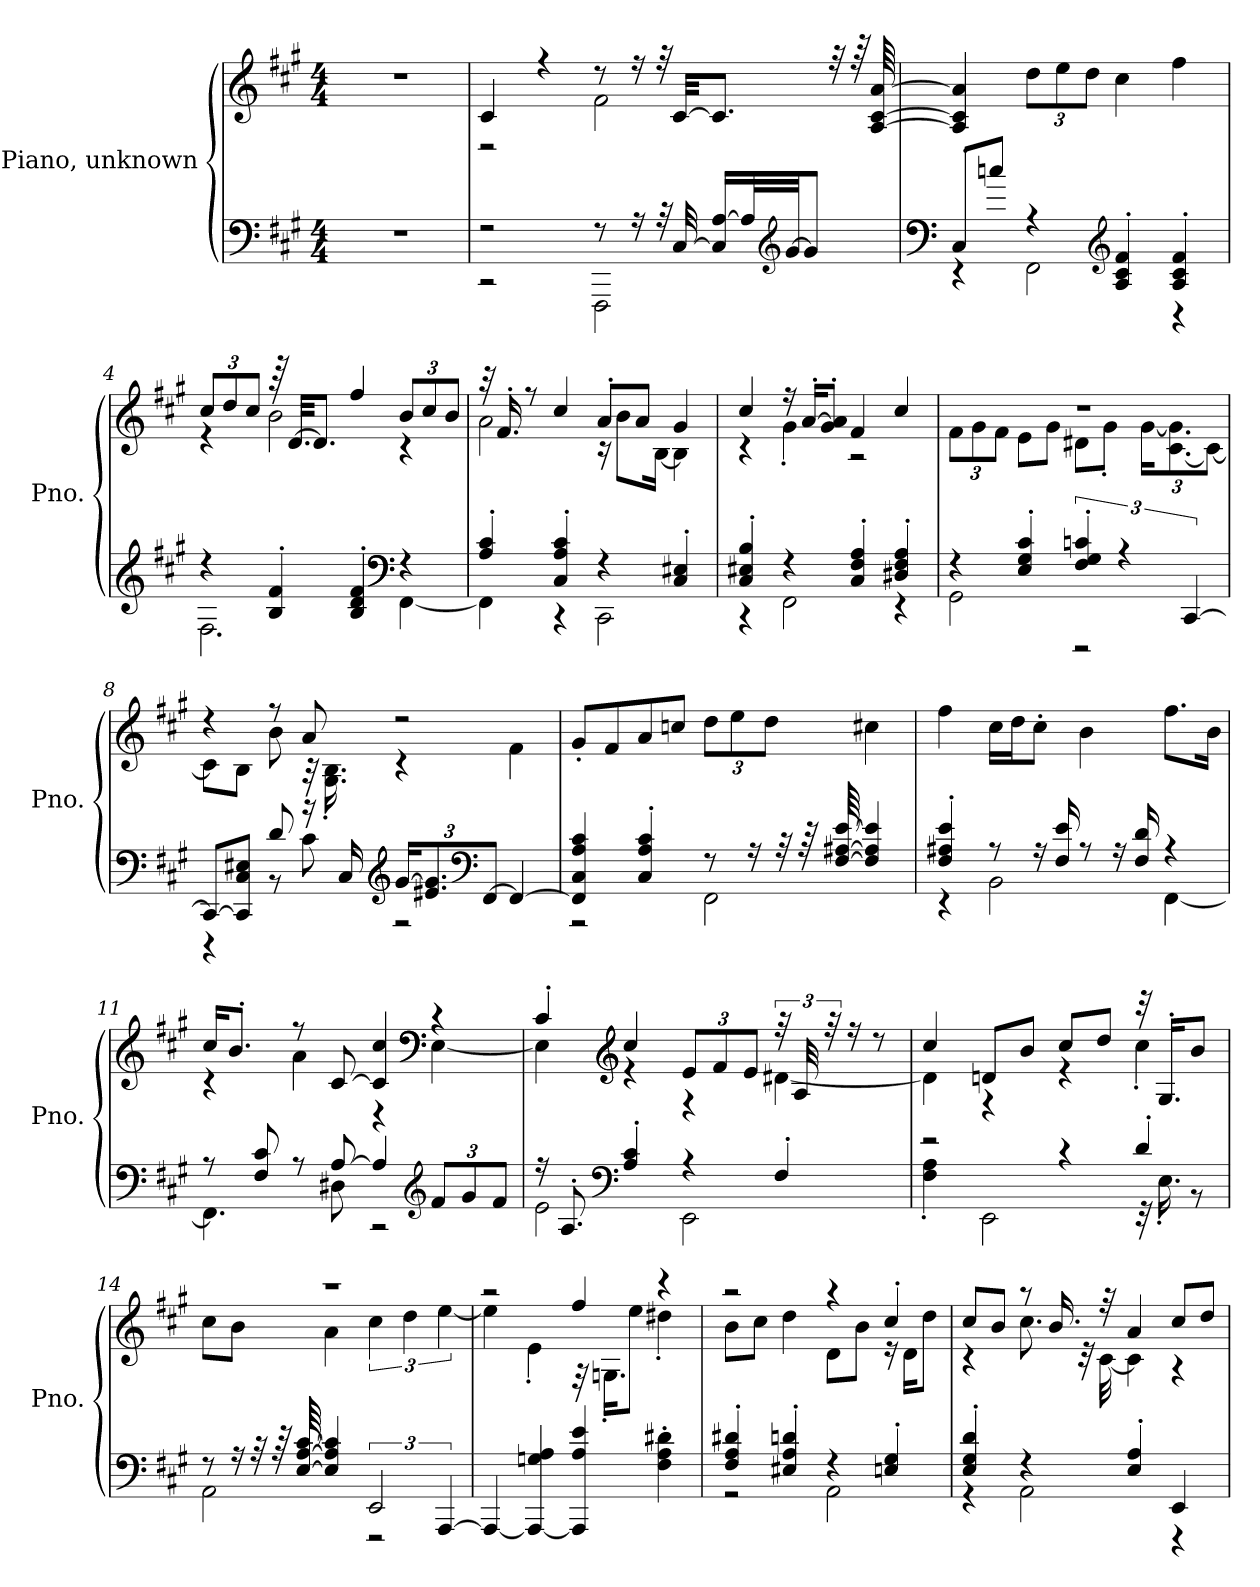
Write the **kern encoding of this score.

**kern	**kern
*part1	*part1
*staff2	*staff1
*I"Piano, unknown	*
*I'Pno.	*
*clefF4	*clefG2
*k[f#c#g#]	*k[f#c#g#]
*M4/4	*M4/4
*MM177	*MM177
=1	=1
1r	1r
=2	=2
*^	*^
2r	2r	4c#/	2r
.	.	4r	.
8r	2FFF#\	8r	2f#\
16r	.	16r	.
32r	.	32r	.
[32C#/	.	[32c#/KKL	.
16C#/] [16A/LL	.	8.c#/J]	.
32A/L]	.	.	.
*clefG2	*	*	*
[32g#/JJ	.	.	.
8g#/J]	.	.	.
.	.	32r	.
.	.	64r	.
.	.	[64A/ [64c#/ [64a/	.
*	*	*v	*v
=3	=3	=3
*clefF4	*	*
8C#'/L	4r	4A/] 4c#/] 4a/]
8ccn/J	.	.
*	*	*Xbrackettup
4r	2FF#\	12dd\L
.	.	12ee\
.	.	12dd\J
*clefG2	*	*
4A/' 4c#/' 4f#/'	.	4cc#\
4A/' 4c#/' 4f#/'	4r	4ff#\
!!LO:LB:g=z
=4	=4	=4
*	*	*^
4r	2.F#\	12cc#/L	4r
.	.	12dd/	.
.	.	12cc#/J	.
4B/' 4f#/'	.	64r	2b\
.	.	[32.d/KKL	.
.	.	8.d/J]	.
4B/' 4d/' 4f#/'	.	4ff#/	.
*clefF4	*	*	*
4r	[4FF#\	12b/L	4r
.	.	12cc#/	.
.	.	12b/J	.
=5	=5	=5	=5
4A/' 4c#/'	4FF#\]	32r	2a\
.	.	16.f#'/	.
.	.	8r	.
4C#/' 4A/' 4c#/'	4r	4cc#/	.
4r	2CC#\	8a'/L	16r
.	.	.	8b\L
.	.	8a/J	.
.	.	.	[16B\Jk
4C#/' 4E#X/'	.	4g#/	4B\]
=6	=6	=6	=6
4C#/' 4E#X/' 4B/'	4r	4cc#/	4r
4r	2FF#\	16r	4g#'\
.	.	[16a'/KL	.
.	.	8g#/' 8a/]'J	.
4C#/' 4F#/' 4A/'	.	4f#/	2r
4D#X/' 4F#/' 4A/'	4r	4cc#/	.
!!LO:LB:g=z	!!
=7	=7	=7	=7
4r	2GG#\	1r	12f#\L
.	.	.	12g#\
.	.	.	12f#\J
4E/' 4G#/' 4c#/'	.	.	8e\L
.	.	.	8g#\J
6F#/' 6G#/' 6cn/'	2r	.	8d#X\L
.	.	.	8g#'\J
6r	.	.	.
.	.	.	[24g#\KL
.	.	.	[12.c#\ 12.g#\]
[6CC#/	.	.	.
.	.	.	12c#\J_
=8	=8	=8	=8
8CC#/L_	4r	4r	8c#\L]
8CC#/] 8C#/ 8E#X/J	.	.	8B\J
8d/	8r	8r	8b\
16r	8c#\	8a/	32r
.	.	.	16.G#\' 16.B\'
16C#/	.	.	.
*clefG2	*	*	*
*Xbrackettup	*	*	*
[24g#/KL	2r	2r	4r
12.e#X/ 12.g#/]	.	.	.
*clefF4	*	*	*
[12FF#/J	.	.	.
4FF#/_	.	.	4f#\
*	*	*v	*v
!!LO:LB:g=z
=9	=9	=9
4FF#/] 4C#/ 4A/ 4c#/	2r	8g#'/L
.	.	8f#/
4C#/' 4A/' 4c#/'	.	8a/
.	.	8ccn/J
8r	2FF#\	12dd\L
.	.	12ee\
16r	.	.
.	.	12dd\J
32r	.	.
64r	.	.
[64F#/ [64A#X/ [64e/	.	.
4F#/] 4A#/] 4e/]	.	4cc#X\
=10	=10	=10
4F#/' 4A#X/' 4e/'	4r	4ff#\
8r	2BB\	16cc#\LL
.	.	16dd\J
16r	.	8cc#'\J
16F#/ 16e/	.	.
8r	.	4b\
16r	.	.
16F#/ 16d/	.	.
4r	[4FF#\	8.ff#\L
.	.	16b\Jk
=11	=11	=11
*	*	*^
8r	4.FF#\]	16cc#/KL	4r
.	.	8.b'/J	.
8F#/ 8c#/	.	.	.
8r	.	8r	4a\
[8A/	8D#X\	[8c#/	.
4A/]	2r	4c#/] 4cc#/	4r
*clefG2	*	*clefF4	*
12f#/L	.	4r	[4E\
12g#/	.	.	.
12f#/J	.	.	.
!!LO:LB:g=z	!!
=12	=12	=12	=12
16r	2e\	4c#'/	4E\]
8.A'/	.	.	.
*clefF4	*	*clefG2	*
4A/' 4c#/'	.	4cc#/	4r
4r	2EE\	12e/L	4r
.	.	12f#/	.
.	.	12e/J	.
*	*	*brackettup	*
4F#'/	.	48r	[4d#X\
.	.	48A/	.
.	.	48r	.
.	.	16r	.
.	.	8r	.
=13	=13	=13	=13
2r	4F#\' 4A\'	4cc#/	4d#\]
.	2EE\	8dn/L	4r
.	.	8b/J	.
4r	.	8cc#/L	4r
.	.	8dd/J	.
4d'/	32r	32r	4cc#'\
.	16.E'\	16.G#'/KL	.
.	8r	8b/J	.
=14	=14	=14	=14
8r	2AA\	1r	8cc#\L
16r	.	.	8b\J
32r	.	.	.
64r	.	.	.
[64E/ [64A/ [64c#/	.	.	.
4E/] 4A/] 4c#/]	.	.	4a\
*brackettup	*	*	*
3EE/	2r	.	6cc#\
.	.	.	6dd\
[6AAA/	.	.	[6ee\
*v	*v	*	*
!!LO:LB:g=z	!!
=15	=15	=15
4AAA/_	2r	4ee\]
4AAA/_ 4Gn/ 4A/	.	4e'\
4AAA/] 4A/ 4e/	4ff#/	32r
.	.	16.Gn'\KL
.	.	8ee\J
4F#\' 4A\' 4d#X\'	4r	4dd#X'\
=16	=16	=16
*^	*	*
4F#/' 4A/' 4d#X/'	2r	2r	8b\L
.	.	.	8cc#\J
4E#X/' 4A/' 4dn/'	.	.	4dd\
4r	2AA\	4r	8d\L
.	.	.	8b\J
4En/' 4G#/'	.	4cc#'/	16r
.	.	.	16d\KL
.	.	.	8dd\J
=17	=17	=17	=17
4E/' 4G#/' 4d/'	4r	8cc#/L	4r
.	.	8b/J	.
4r	2AA\	8r	8.cc#\
.	.	16.b/	.
.	.	.	32r
.	.	32r	[32c#\
4E/' 4A/'	.	4a/	4c#\]
4EE/	4r	8cc#/L	4r
.	.	8dd/J	.
*v	*v	*	*
*	*v	*v
=	=
*-	*-
